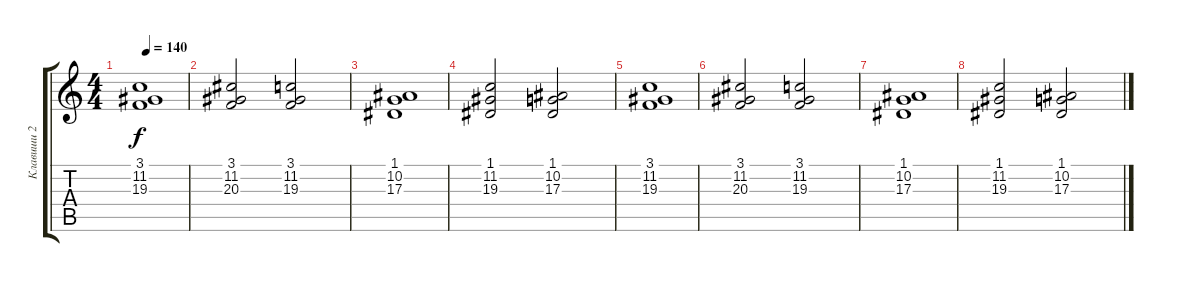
\track ("Клавиши 2" "Клавиши 2") {instrument choiraahs}
\staff {score tabs}
\tuning (D4 A3 F3 C3 G2 D2) {hide}
\ts (4 4)
\tempo 140
\clef g2
\ks c
(3.1 11.2 19.3).1{dy f} |
(3.1 11.2 20.3).2 (3.1 11.2 19.3).2 |
(1.1 10.2 17.3).1 |
(1.1 11.2 19.3).2 (1.1 10.2 17.3).2 |
(3.1 11.2 19.3).1 |
(3.1 11.2 20.3).2 (3.1 11.2 19.3).2 |
(1.1 10.2 17.3).1 |
(1.1 11.2 19.3).2 (1.1 10.2 17.3).2
